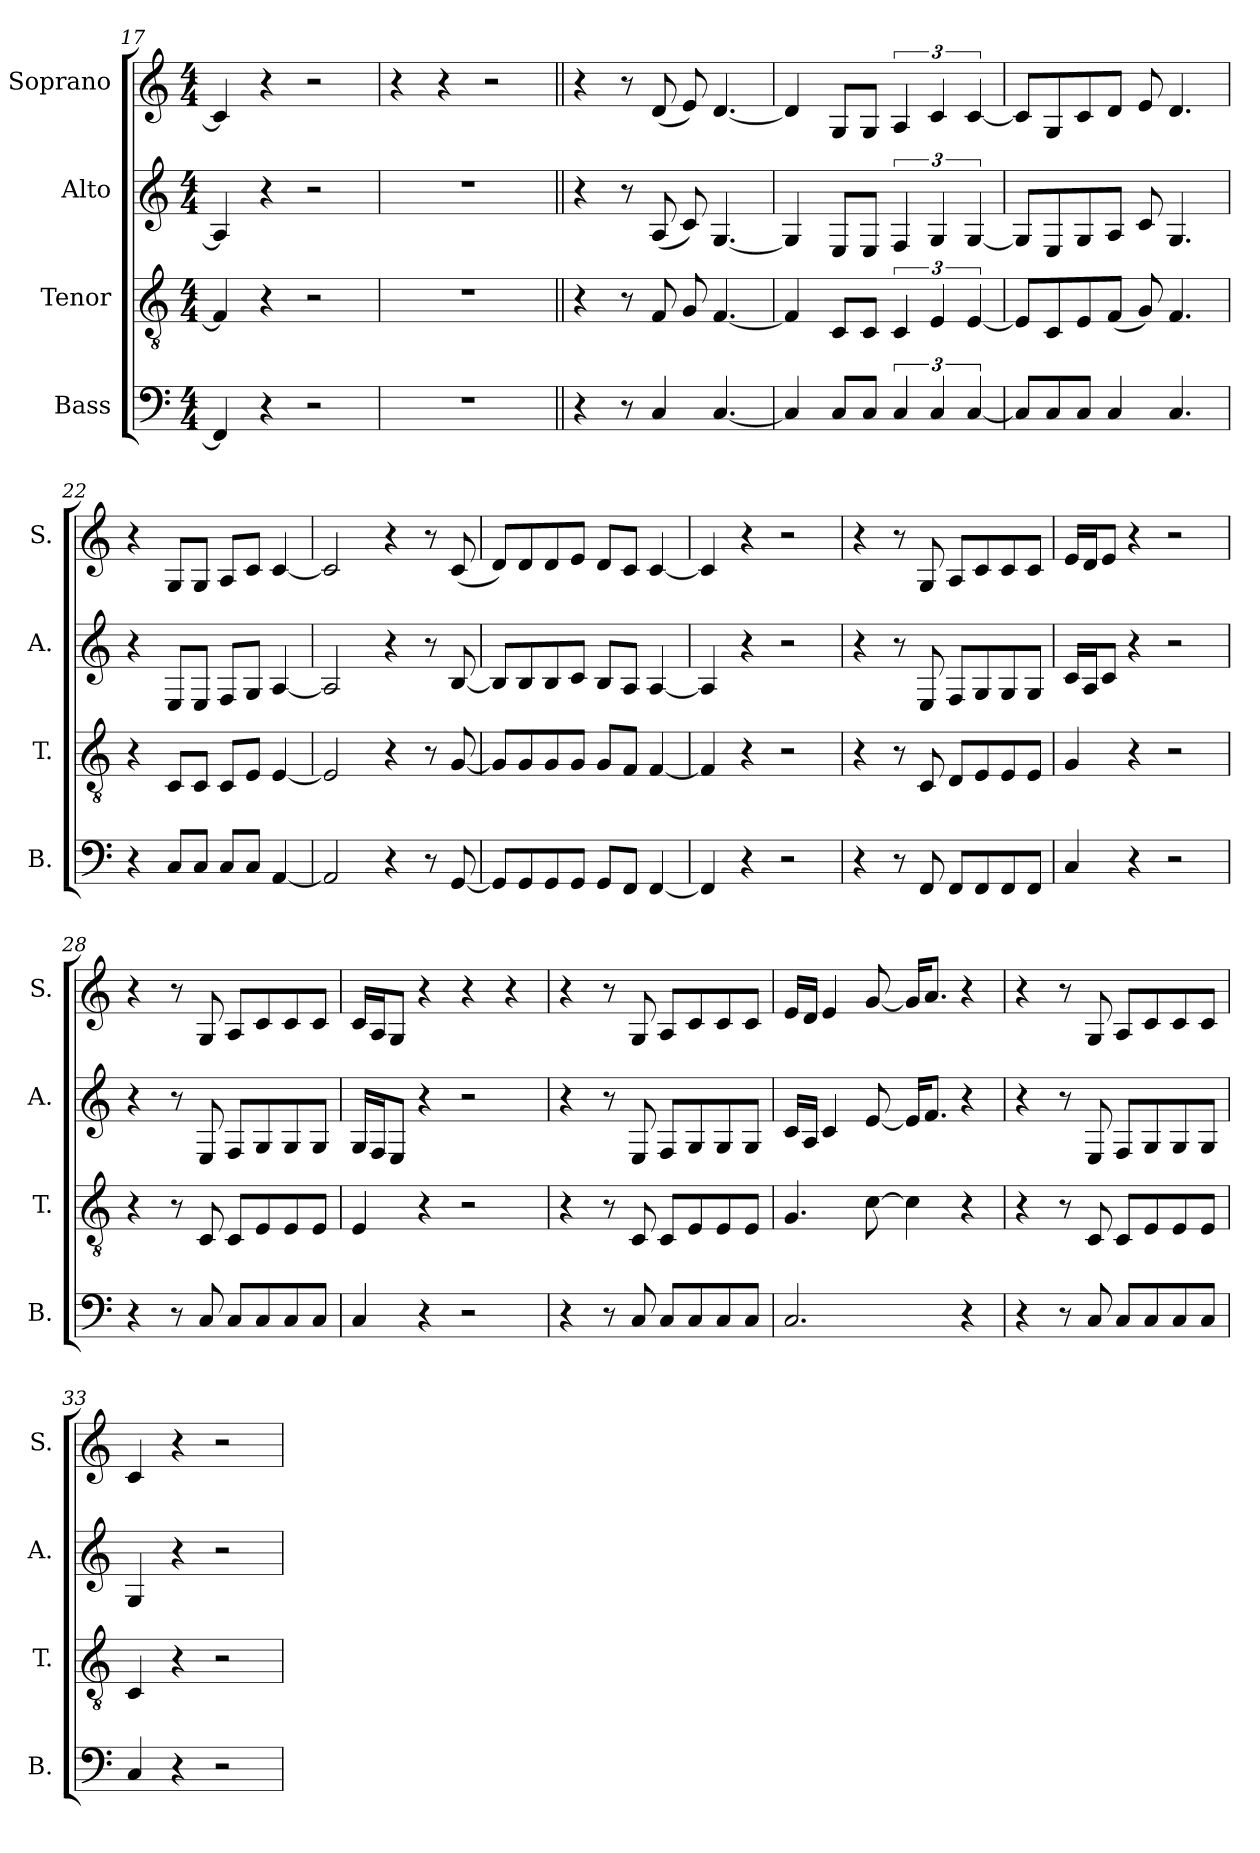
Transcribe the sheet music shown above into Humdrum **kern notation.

**kern	**kern	**kern	**kern
*part4	*part3	*part2	*part1
*staff4	*staff3	*staff2	*staff1
*I"Bass	*I"Tenor	*I"Alto	*I"Soprano
*I'B.	*I'T.	*I'A.	*I'S.
*clefF4	*clefGv2	*clefG2	*clefG2
*k[]	*k[]	*k[]	*k[]
*M4/4	*M4/4	*M4/4	*M4/4
=17	=17	=17	=17
4FF/]	4F/]	4A/]	4c/]
4r	4r	4r	4r
2r	2r	2r	2r
=18	=18	=18	=18
1r	1r	1r	4r
.	.	.	4r
.	.	.	2r
=19||	=19||	=19||	=19||
4r	4r	4r	4r
8r	8r	8r	8r
4C/	8F/	(<8A/	(<8d/
.	8G/	8c/)	8e/)
[4.C/	[4.F/	[4.G/	[4.d/
=20	=20	=20	=20
4C/]	4F/]	4G/]	4d/]
8C/L	8C/L	8E/L	8G/L
8C/J	8C/J	8E/J	8G/J
6C/	6C/	6F/	6A/
6C/	6E/	6G/	6c/
[6C/	[6E/	[6G/	[6c/
=21	=21	=21	=21
8C/L]	8E/L]	8G/L]	8c/L]
8C/	8C/	8E/	8G/
8C/J	8E/	8G/	8c/
4C/	(<8F/J	8A/J	8d/J
.	8G/)	8c/	8e/
4.C/	4.F/	4.G/	4.d/
!!LO:LB:g=z
=22	=22	=22	=22
4r	4r	4r	4r
8C/L	8C/L	8E/L	8G/L
8C/J	8C/J	8E/J	8G/J
8C/L	8C/L	8F/L	8A/L
8C/J	8E/J	8G/J	8c/J
[4AA/	[4E/	[4A/	[4c/
=23	=23	=23	=23
2AA/]	2E/]	2A/]	2c/]
4r	4r	4r	4r
8r	8r	8r	8r
[8GG/	[8G/	[8B/	(<8c/
=24	=24	=24	=24
8GG/L]	8G/L]	8B/L]	8d/L)
8GG/	8G/	8B/	8d/
8GG/	8G/	8B/	8d/
8GG/J	8G/J	8c/J	8e/J
8GG/L	8G/L	8B/L	8d/L
8FF/J	8F/J	8A/J	8c/J
[4FF/	[4F/	[4A/	[4c/
=25	=25	=25	=25
4FF/]	4F/]	4A/]	4c/]
4r	4r	4r	4r
2r	2r	2r	2r
=26	=26	=26	=26
4r	4r	4r	4r
8r	8r	8r	8r
8FF/	8C/	8E/	8G/
8FF/L	8D/L	8F/L	8A/L
8FF/	8E/	8G/	8c/
8FF/	8E/	8G/	8c/
8FF/J	8E/J	8G/J	8c/J
!!LO:LB:g=z
=27	=27	=27	=27
4C/	4G/	16c/LL	16e/LL
.	.	16A/J	16d/J
.	.	8c/J	8e/J
4r	4r	4r	4r
2r	2r	2r	2r
=28	=28	=28	=28
4r	4r	4r	4r
8r	8r	8r	8r
8C/	8C/	8E/	8G/
8C/L	8C/L	8F/L	8A/L
8C/	8E/	8G/	8c/
8C/	8E/	8G/	8c/
8C/J	8E/J	8G/J	8c/J
=29	=29	=29	=29
4C/	4E/	16G/LL	16c/LL
.	.	16F/J	16A/J
.	.	8E/J	8G/J
4r	4r	4r	4r
2r	2r	2r	4r
.	.	.	4r
=30	=30	=30	=30
4r	4r	4r	4r
8r	8r	8r	8r
8C/	8C/	8E/	8G/
8C/L	8C/L	8F/L	8A/L
8C/	8E/	8G/	8c/
8C/	8E/	8G/	8c/
8C/J	8E/J	8G/J	8c/J
!!LO:PB:g=z
=31	=31	=31	=31
2.C/	4.G/	16c/LL	16e/LL
.	.	16A/JJ	16d/JJ
.	.	4c/	4e/
.	[8c\	[8e/	[8g/
.	4c\]	16e/KL]	16g/KL]
.	.	8.f/J	8.a/J
4r	4r	4r	4r
=32	=32	=32	=32
4r	4r	4r	4r
8r	8r	8r	8r
8C/	8C/	8E/	8G/
8C/L	8C/L	8F/L	8A/L
8C/	8E/	8G/	8c/
8C/	8E/	8G/	8c/
8C/J	8E/J	8G/J	8c/J
=33	=33	=33	=33
4C/	4C/	4G/	4c/
4r	4r	4r	4r
2r	2r	2r	2r
=	=	=	=
*-	*-	*-	*-
